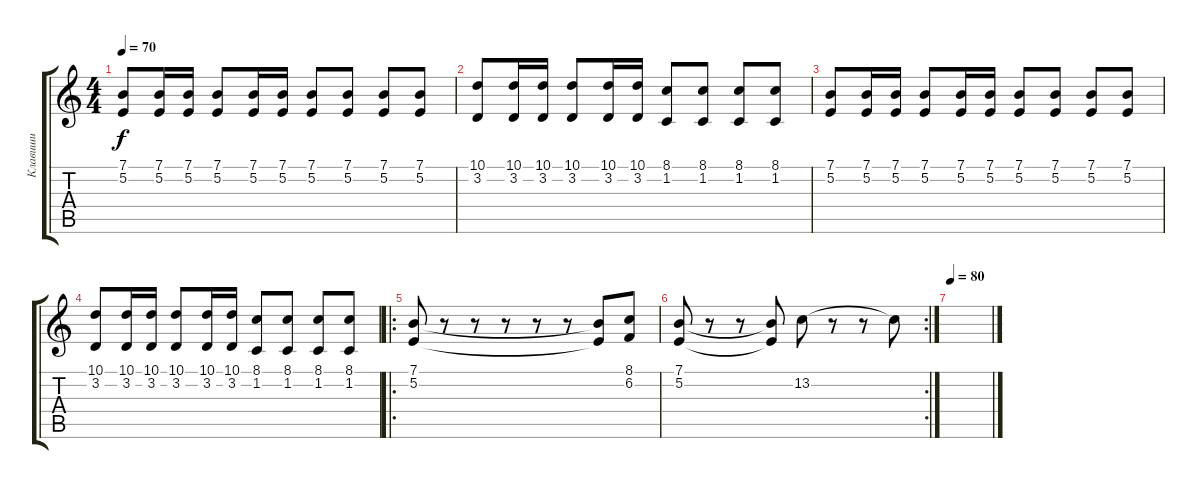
\track ("Клавиши" "Клавиши") {instrument harpsichord}
\staff {score tabs}
\tuning (E4 B3 G3 D3 A2 E2) {hide}
\ts (4 4)
\tempo 70
\clef g2
\ks c
(7.1 5.2).8{dy f} (7.1 5.2).16 (7.1 5.2).16 (7.1 5.2).8 (7.1 5.2).16 (7.1 5.2).16 (7.1 5.2).8 (7.1 5.2).8 (7.1 5.2).8 (7.1 5.2).8 |
(10.1 3.2).8 (10.1 3.2).16 (10.1 3.2).16 (10.1 3.2).8 (10.1 3.2).16 (10.1 3.2).16 (8.1 1.2).8 (8.1 1.2).8 (8.1 1.2).8 (8.1 1.2).8 |
(7.1 5.2).8 (7.1 5.2).16 (7.1 5.2).16 (7.1 5.2).8 (7.1 5.2).16 (7.1 5.2).16 (7.1 5.2).8 (7.1 5.2).8 (7.1 5.2).8 (7.1 5.2).8 |
(10.1 3.2).8 (10.1 3.2).16 (10.1 3.2).16 (10.1 3.2).8 (10.1 3.2).16 (10.1 3.2).16 (8.1 1.2).8 (8.1 1.2).8 (8.1 1.2).8 (8.1 1.2).8 |
\ro
(7.1 5.2).8 r.8 r.8 r.8 r.8 r.8 (7.1{t} 5.2{t}).8 (8.1 6.2).8 |
\rc 2
(7.1 5.2).8 r.8 r.8 (7.1{t} 5.2{t}).8 13.2.8 r.8 r.8 13.2{t}.8 |
\tempo 80
